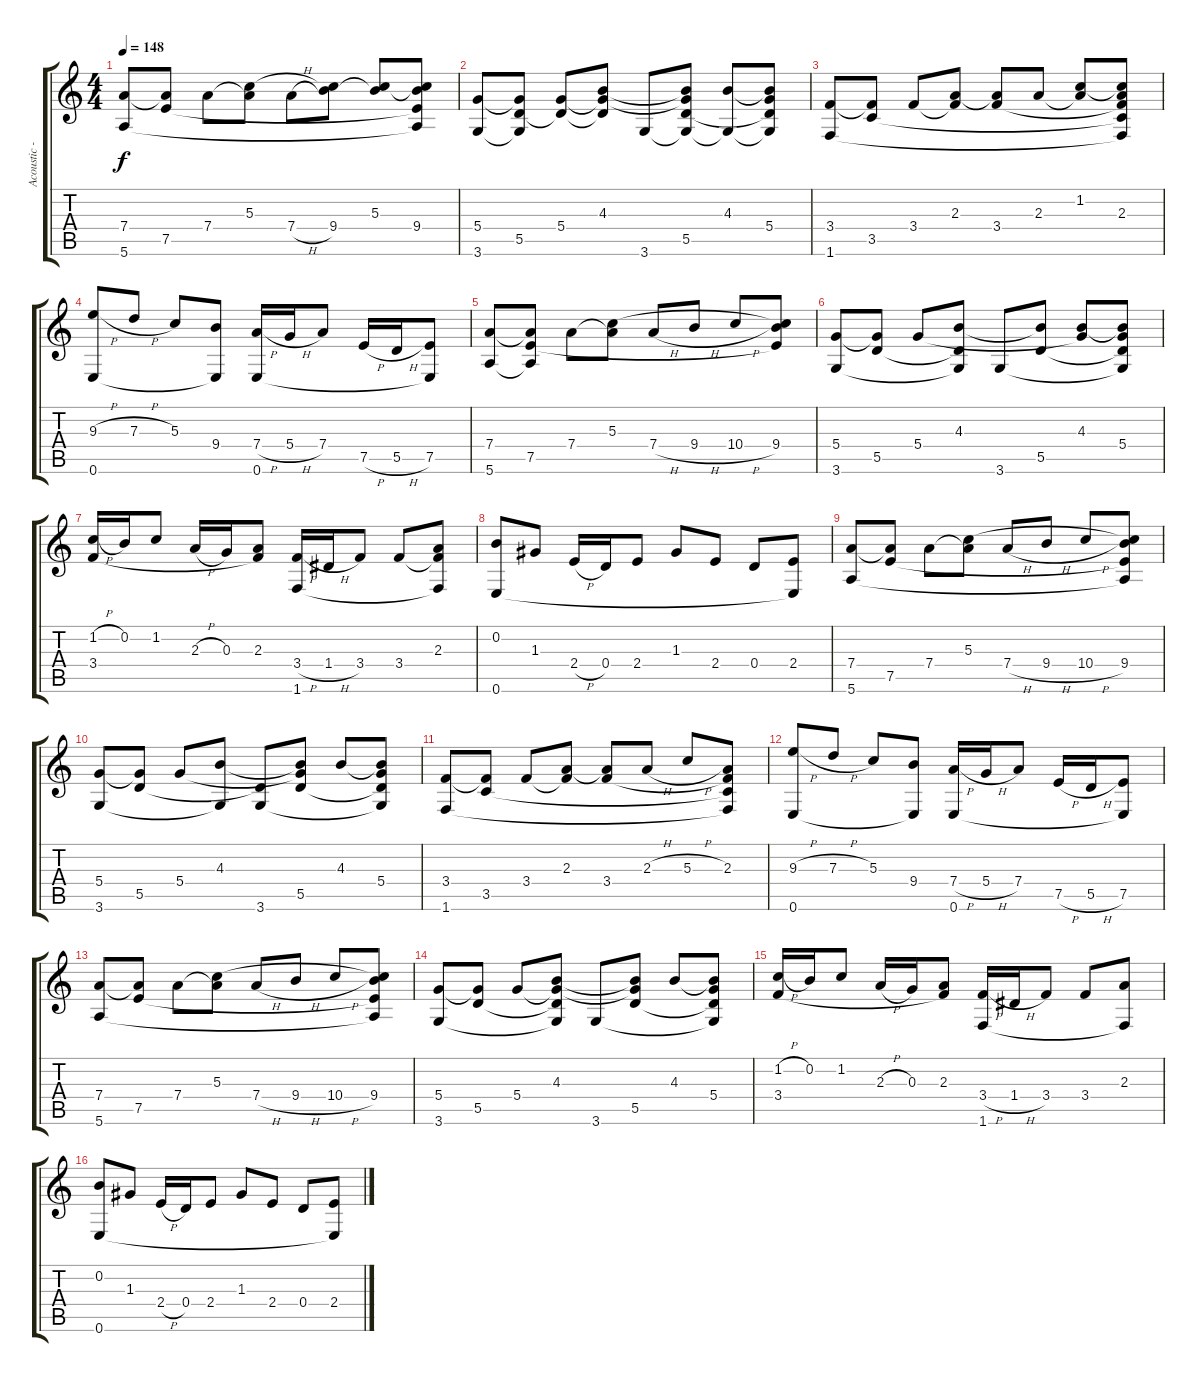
\track ("Acoustic - Guitar" "Acoustic -") {instrument acousticguitarnylon}
\staff {score tabs}
\tuning (E4 B3 G3 D3 A2 E2) {hide}
\ts (4 4)
\tempo 148
\clef g2
\ks c
(7.4 5.6).8{dy f instrument acousticguitarnylon} (7.4{t} 7.5).8 7.4.8 (5.3 7.4{t}).8 7.4{h}.8 (5.3{t} 9.4).8 (5.3 9.4{t}).8 (5.3{t} 9.4 7.5{t} 5.6{t}).8 |
(5.4 3.6).8 (5.4{t} 5.5 3.6{t}).8 (5.4 5.5{t}).8 (4.3 5.4{t} 5.5{t}).8 3.6.8 (4.3{t} 5.4{t} 5.5 3.6{t}).8 (4.3 3.6{t}).8 (4.3{t} 5.4 5.5{t} 3.6{t}).8 |
(3.4 1.6).8 (3.4{t} 3.5).8 3.4.8 (2.3 3.4{t}).8 (2.3{t} 3.4).8 2.3.8 (1.2 2.3{t}).8 (1.2{t} 2.3 3.4{t} 3.5{t} 1.6{t}).8 |
(9.3{h} 0.6).8 7.3{h}.8 5.3.8 (9.4 0.6{t}).8 (7.4{h} 0.6).16 5.4{h}.16 7.4.8 7.5{h}.16 5.5{h}.16 (7.5 0.6{t}).8 |
(7.4 5.6).8 (7.4{t} 7.5 5.6{t}).8 7.4.8 (5.3 7.4{t}).8 7.4{h}.8 9.4{h}.8 10.4{h}.8 (5.3{t} 9.4 7.5{t}).8 |
(5.4 3.6).8 (5.4{t} 5.5).8 5.4.8 (4.3 5.5{t} 3.6{t}).8 3.6.8 (4.3{t} 5.5).8 (4.3 5.4{t}).8 (4.3{t} 5.4 5.5{t} 3.6{t}).8 |
(1.2{h} 3.4).16 0.2.16 1.2.8 2.3{h}.16 0.3.16 (2.3 3.4{t}).8 (3.4{h} 1.6).16 1.4{h}.16 3.4.8 3.4.8 (2.3 3.4{t} 1.6{t}).8 |
(0.2 0.6).8 1.3.8 2.4{h}.16 0.4.16 2.4.8 1.3.8 2.4.8 0.4.8 (2.4 0.6{t}).8 |
(7.4 5.6).8 (7.4{t} 7.5).8 7.4.8 (5.3 7.4{t}).8 7.4{h}.8 9.4{h}.8 10.4{h}.8 (5.3{t} 9.4 7.5{t} 5.6{t}).8 |
(5.4 3.6).8 (5.4{t} 5.5).8 5.4.8 (4.3 3.6{t}).8 (5.5{t} 3.6).8 (4.3{t} 5.4{t} 5.5).8 4.3.8 (4.3{t} 5.4 5.5{t} 3.6{t}).8 |
(3.4 1.6).8 (3.4{t} 3.5).8 3.4.8 (2.3 3.4{t}).8 (2.3{t} 3.4).8 2.3{h}.8 5.3{h}.8 (2.3 3.4{t} 3.5{t} 1.6{t}).8 |
(9.3{h} 0.6).8 7.3{h}.8 5.3.8 (9.4 0.6{t}).8 (7.4{h} 0.6).16 5.4{h}.16 7.4.8 7.5{h}.16 5.5{h}.16 (7.5 0.6{t}).8 |
(7.4 5.6).8 (7.4{t} 7.5).8 7.4.8 (5.3 7.4{t}).8 7.4{h}.8 9.4{h}.8 10.4{h}.8 (5.3{t} 9.4 7.5{t} 5.6{t}).8 |
(5.4 3.6).8 (5.4{t} 5.5).8 5.4.8 (4.3 5.4{t} 5.5{t} 3.6{t}).8 3.6.8 (4.3{t} 5.4{t} 5.5).8 4.3.8 (4.3{t} 5.4 5.5{t} 3.6{t}).8 |
(1.2{h} 3.4).16 0.2.16 1.2.8 2.3{h}.16 0.3.16 (2.3 3.4{t}).8 (3.4{h} 1.6).16 1.4{h}.16 3.4.8 3.4.8 (2.3 1.6{t}).8 |
(0.2 0.6).8 1.3.8 2.4{h}.16 0.4.16 2.4.8 1.3.8 2.4.8 0.4.8 (2.4 0.6{t}).8
